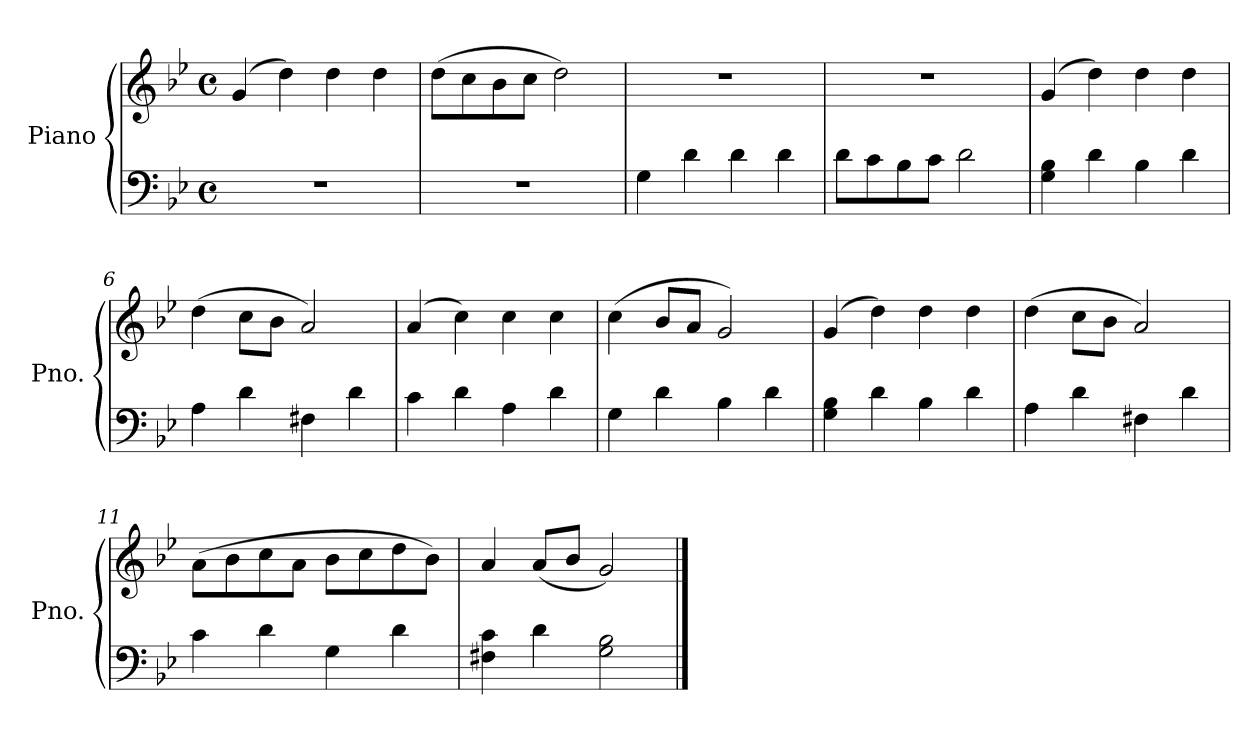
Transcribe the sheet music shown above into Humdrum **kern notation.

**kern	**kern
*part1	*part1
*staff2	*staff1
*I"Piano	*
*I'Pno.	*
*clefF4	*clefG2
*k[b-e-]	*k[b-e-]
*M4/4	*M4/4
*met(c)	*met(c)
=1	=1
1r	(4g/
.	4dd\)
.	4dd\
.	4dd\
=2	=2
1r	(8dd\L
.	8cc\
.	8b-\
.	8cc\J
.	2dd\)
=3	=3
4G\	1r
4d\	.
4d\	.
4d\	.
=4	=4
8d\L	1r
8c\	.
8B-\	.
8c\J	.
2d\	.
=5	=5
4G\ 4B-\	(4g/
4d\	4dd\)
4B-\	4dd\
4d\	4dd\
=6	=6
4A\	(4dd\
4d\	8cc\L
.	8b-\J
4F#X\	2a/)
4d\	.
!!LO:LB:g=z
=7	=7
4c\	(4a/
4d\	4cc\)
4A\	4cc\
4d\	4cc\
=8	=8
4G\	(4cc\
4d\	8b-/L
.	8a/J
4B-\	2g/)
4d\	.
=9	=9
4G\ 4B-\	(4g/
4d\	4dd\)
4B-\	4dd\
4d\	4dd\
=10	=10
4A\	(4dd\
4d\	8cc\L
.	8b-\J
4F#X\	2a/)
4d\	.
=11	=11
4c\	(8a\L
.	8b-\
4d\	8cc\
.	8a\J
4G\	8b-\L
.	8cc\
4d\	8dd\
.	8b-\J)
=12	=12
4F#X\ 4c\	4a/
4d\	(8a/L
.	8b-/J
2G\ 2B-\	2g/)
==	==
*-	*-
